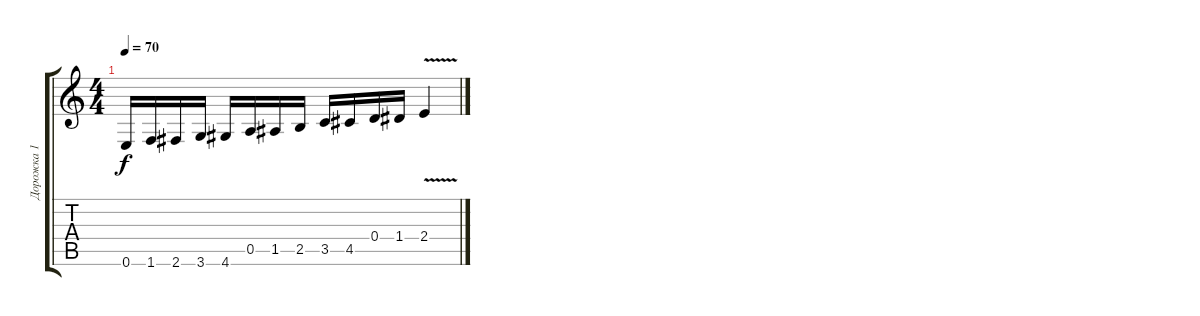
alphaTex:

\track ("Дорожка 1" "Дорожка 1") {instrument distortionguitar}
\staff {score tabs}
\tuning (E4 B3 G3 D3 A2 E2) {hide}
\ts (4 4)
\tempo 70
\clef g2
\ks c
0.6.16{dy f instrument distortionguitar} 1.6.16 2.6.16 3.6.16 4.6.16 0.5.16 1.5.16 2.5.16 3.5.16 4.5.16 0.4.16 1.4.16 2.4{v}.4
